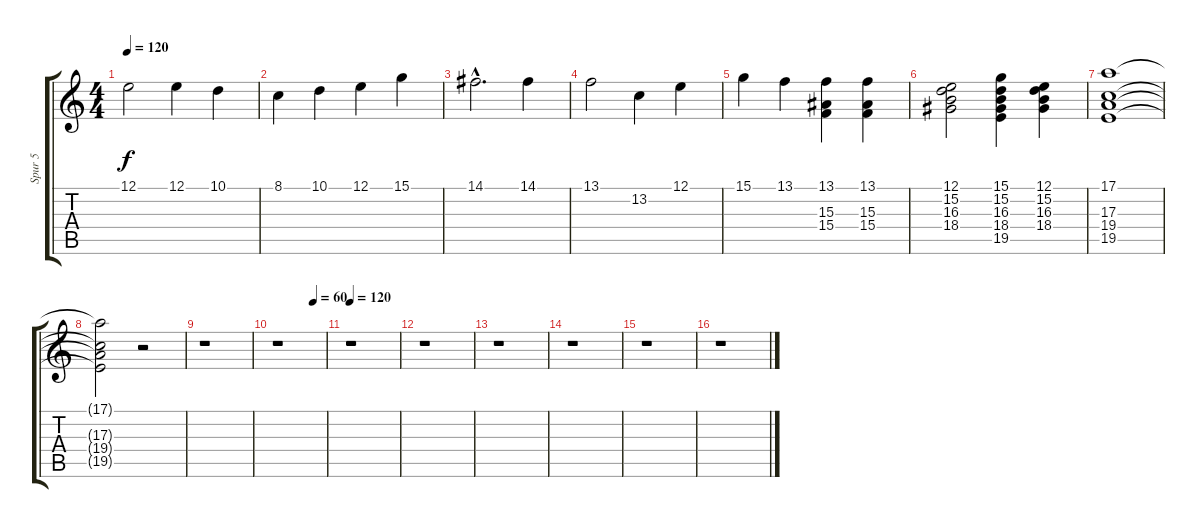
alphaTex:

\track ("Spur 5" "Spur 5") {instrument synthstrings1}
\staff {score tabs}
\tuning (E4 B3 G3 D3 A2 E2) {hide}
\ts (4 4)
\tempo 120
\clef g2
\ks c
12.1.2{dy f} 12.1.4 10.1.4 |
8.1.4 10.1.4 12.1.4 15.1.4 |
14.1{hac}.2{d} 14.1.4 |
13.1.2 13.2.4 12.1.4 |
15.1.4 13.1.4 (13.1 15.3 15.4).4 (13.1 15.3 15.4).4 |
(12.1 15.2 16.3 18.4).2 (15.1 15.2 16.3 18.4 19.5).4 (12.1 15.2 16.3 18.4).4 |
(17.1 17.3 19.4 19.5).1 |
(17.1{t} 17.3{t} 19.4{t} 19.5{t}).2 r.2 |
r.1 |
\tempo (60 0.75)
r.1 |
\tempo 120
r.1 |
r.1 |
r.1 |
r.1 |
r.1 |
r.1
